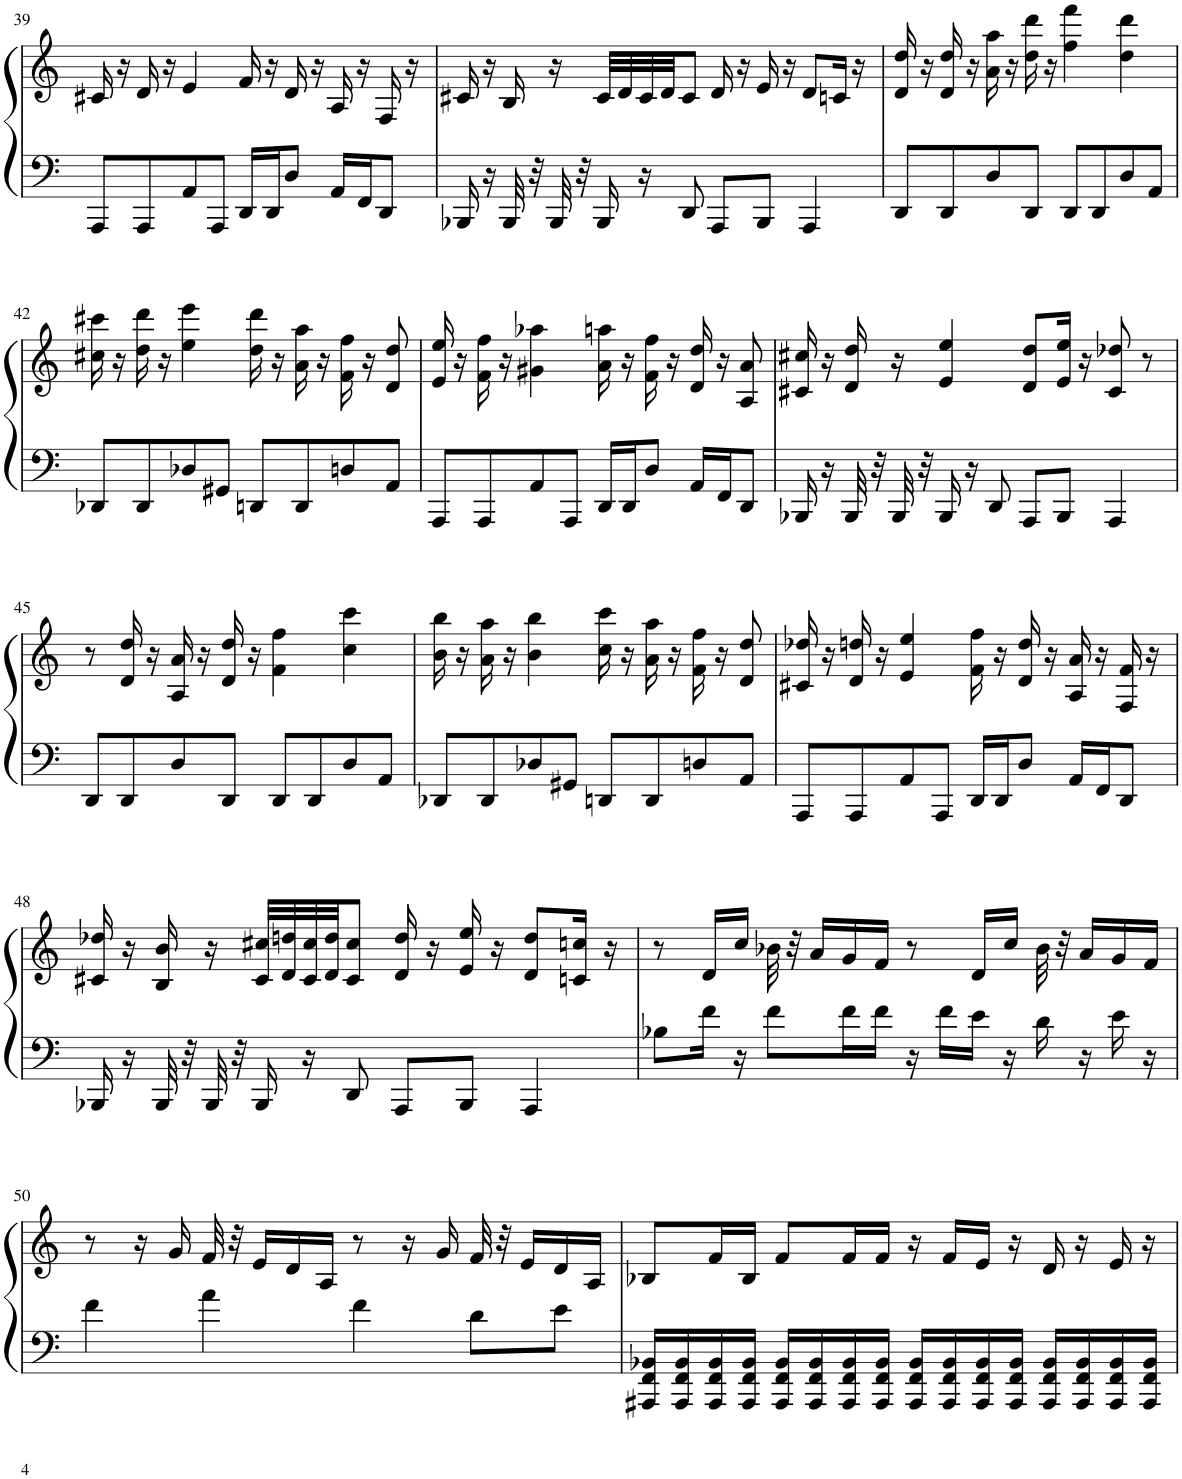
**kern	**kern
*part1	*part1
*staff2	*staff1
*I"Piano	*
*I'Pno.	*
!!LO:PB:g=z
*clefF4	*clefG2
*k[]	*k[]
*M4/4	*M4/4
=39	=39
8AAA/L	16c#X/
.	16r
8AAA/	16d/
.	16r
8AA/	4e/
8AAA/J	.
16DD/LL	16f/
16DD/J	16r
8D/J	16d/
.	16r
16AA/LL	16A/
16FF/J	16r
8DD/J	16F/
.	16r
=40	=40
16BBB-X/	16c#X/
16r	16r
32BBB-/	16B/
32r	.
32BBB-/	16r
32r	.
16BBB-/	32c#/LLL
.	32d/
16r	32c#/
.	32d/JJ
8DD/	8c#/J
8AAA/L	16d/
.	16r
8BBB-/J	16e/
.	16r
4AAA/	8d/L
.	16cn/Jk
.	16r
=41	=41
8DD/L	16d/ 16dd/
.	16r
8DD/	16d/ 16dd/
.	16r
8D/	16a\ 16aa\
.	16r
8DD/J	16dd\ 16ddd\
.	16r
8DD/L	4ff\ 4fff\
8DD/	.
8D/	4dd\ 4ddd\
8AA/J	.
!!LO:LB:g=z
=42	=42
8DD-X/L	16cc#X\ 16ccc#X\
.	16r
8DD-/	16dd\ 16ddd\
.	16r
8D-X/	4ee\ 4eee\
8GG#X/J	.
8DDn/L	16dd\ 16ddd\
.	16r
8DD/	16a\ 16aa\
.	16r
8Dn/	16f\ 16ff\
.	16r
8AA/J	8d/ 8dd/
=43	=43
8AAA/L	16e/ 16ee/
.	16r
8AAA/	16f\ 16ff\
.	16r
8AA/	4g#X\ 4aa-X\
8AAA/J	.
16DD/LL	16a\ 16aan\
16DD/J	16r
8D/J	16f\ 16ff\
.	16r
16AA/LL	16d/ 16dd/
16FF/J	16r
8DD/J	8A/ 8a/
=44	=44
16BBB-X/	16c#X/ 16cc#X/
16r	16r
32BBB-/	16d/ 16dd/
32r	.
32BBB-/	16r
32r	.
16BBB-/	4e/ 4ee/
16r	.
8DD/	.
8AAA/L	8d/ 8dd/L
8BBB-/J	16e/ 16ee/Jk
.	16r
4AAA/	8c#/ 8dd-X/
.	8r
!!LO:LB:g=z
=45	=45
8DD/L	8r
8DD/	16d/ 16dd/
.	16r
8D/	16A/ 16a/
.	16r
8DD/J	16d/ 16dd/
.	16r
8DD/L	4f\ 4ff\
8DD/	.
8D/	4cc\ 4ccc\
8AA/J	.
=46	=46
8DD-X/L	16b\ 16bb\
.	16r
8DD-/	16a\ 16aa\
.	16r
8D-X/	4b\ 4bb\
8GG#X/J	.
8DDn/L	16cc\ 16ccc\
.	16r
8DD/	16a\ 16aa\
.	16r
8Dn/	16f\ 16ff\
.	16r
8AA/J	8d/ 8dd/
=47	=47
8AAA/L	16c#X/ 16dd-X/
.	16r
8AAA/	16d/ 16ddn/
.	16r
8AA/	4e/ 4ee/
8AAA/J	.
16DD/LL	16f\ 16ff\
16DD/J	16r
8D/J	16d/ 16dd/
.	16r
16AA/LL	16A/ 16a/
16FF/J	16r
8DD/J	16F/ 16f/
.	16r
!!LO:LB:g=z
=48	=48
16BBB-X/	16c#X/ 16dd-X/
16r	16r
32BBB-/	16B/ 16b/
32r	.
32BBB-/	16r
32r	.
16BBB-/	32c#/ 32cc#X/LLL
.	32d/ 32ddn/
16r	32c#/ 32cc#/
.	32d/ 32dd/JJ
8DD/	8c#/ 8cc#/J
8AAA/L	16d/ 16dd/
.	16r
8BBB-/J	16e/ 16ee/
.	16r
4AAA/	8d/ 8dd/L
.	16cn/ 16ccn/Jk
.	16r
=49	=49
8B-X\L	8r
16f\Jk	16d/LL
16r	16cc/JJ
8f\L	32b-X\
.	32r
.	16a/LL
16f\L	16g/
16f\JJ	16f/JJ
16r	8r
16f\LL	.
16e\JJ	16d/LL
16r	16cc/JJ
16d\	32b-\
.	32r
16r	16a/LL
16e\	16g/
16r	16f/JJ
!!LO:LB:g=z
=50	=50
4f\	8r
.	16r
.	16g/
4a\	32f/
.	32r
.	16e/LL
.	16d/
.	16A/JJ
4f\	8r
.	16r
.	16g/
8d\L	32f/
.	32r
.	16e/LL
8e\J	16d/
.	16A/JJ
=51	=51
16AAA#X/ 16FF/ 16BB-X/LL	8B-X/L
16AAA#/ 16FF/ 16BB-/	.
16AAA#/ 16FF/ 16BB-/	16f/L
16AAA#/ 16FF/ 16BB-/JJ	16B-/JJ
16AAA#/ 16FF/ 16BB-/LL	8f/L
16AAA#/ 16FF/ 16BB-/	.
16AAA#/ 16FF/ 16BB-/	16f/L
16AAA#/ 16FF/ 16BB-/JJ	16f/JJ
16AAA#/ 16FF/ 16BB-/LL	16r
16AAA#/ 16FF/ 16BB-/	16f/LL
16AAA#/ 16FF/ 16BB-/	16e/JJ
16AAA#/ 16FF/ 16BB-/JJ	16r
16AAA#/ 16FF/ 16BB-/LL	16d/
16AAA#/ 16FF/ 16BB-/	16r
16AAA#/ 16FF/ 16BB-/	16e/
16AAA#/ 16FF/ 16BB-/JJ	16r
=	=
*-	*-
